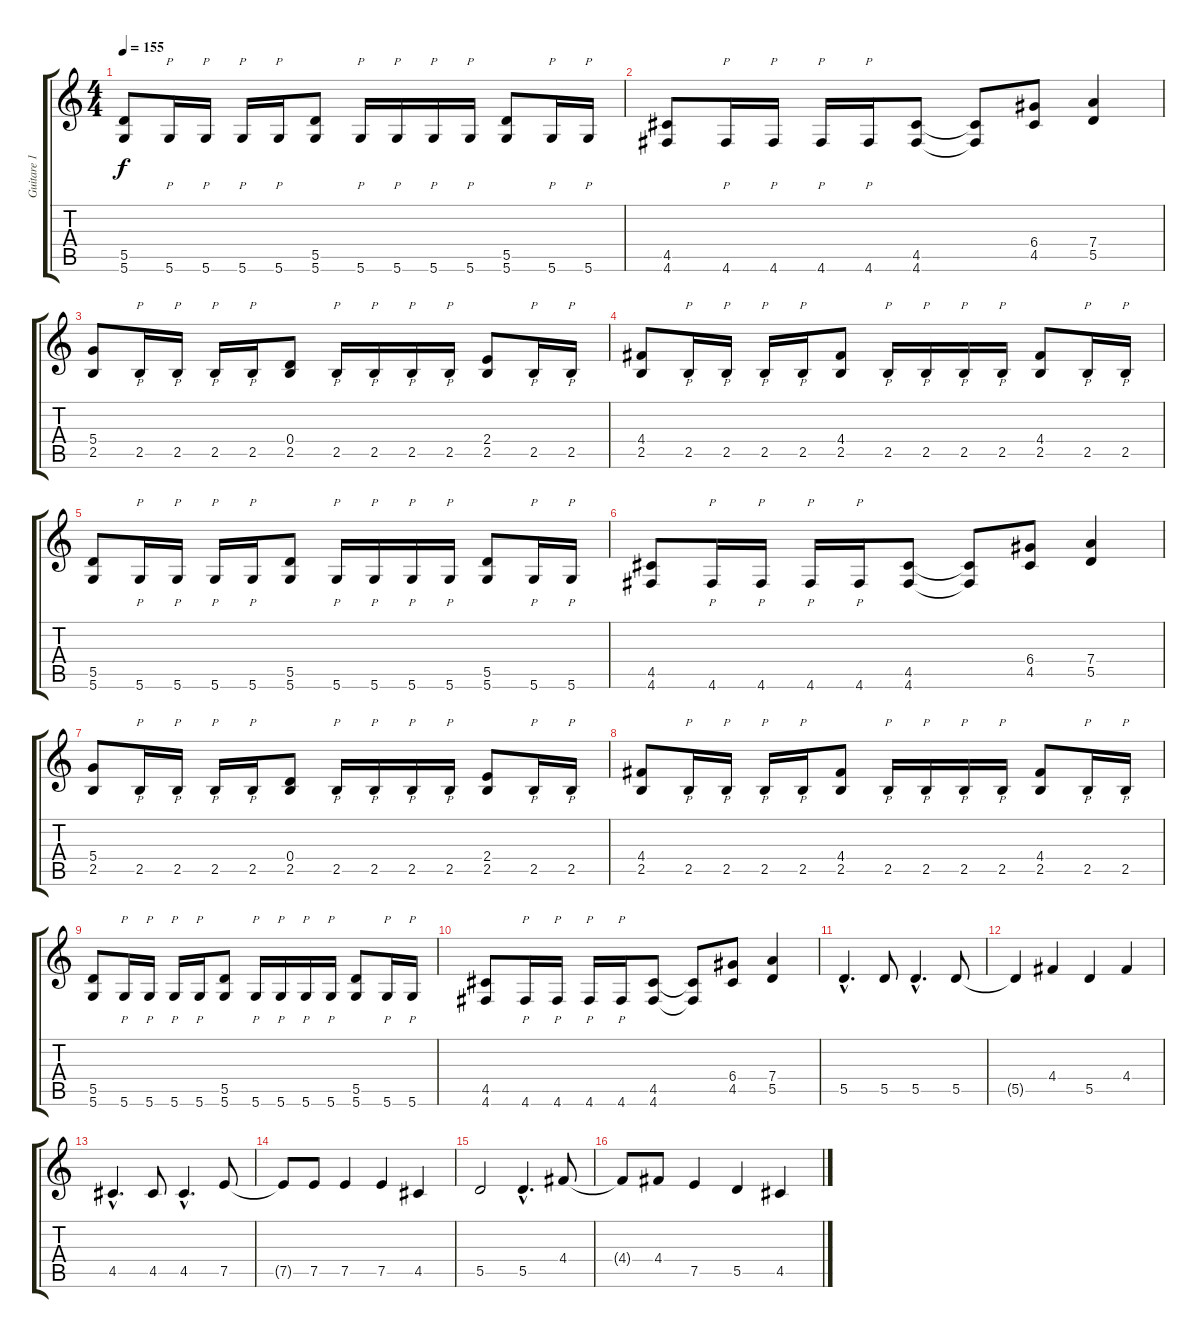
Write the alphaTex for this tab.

\track ("Guitare 1" "Guitare 1") {instrument distortionguitar}
\staff {score tabs}
\tuning (E4 B3 G3 D3 A2 D2) {hide}
\ts (4 4)
\tempo 155
\clef g2
\ks c
(5.5 5.6).8{dy f} 5.6.16{p} 5.6.16{p} 5.6.16{p} 5.6.16{p} (5.5 5.6).8 5.6.16{p} 5.6.16{p} 5.6.16{p} 5.6.16{p} (5.5 5.6).8 5.6.16{p} 5.6.16{p} |
(4.5 4.6).8 4.6.16{p} 4.6.16{p} 4.6.16{p} 4.6.16{p} (4.5 4.6).8 (4.5{t} 4.6{t}).8 (6.4 4.5).8 (7.4 5.5).4 |
(5.4 2.5).8 2.5.16{p} 2.5.16{p} 2.5.16{p} 2.5.16{p} (0.4 2.5).8 2.5.16{p} 2.5.16{p} 2.5.16{p} 2.5.16{p} (2.4 2.5).8 2.5.16{p} 2.5.16{p} |
(4.4 2.5).8 2.5.16{p} 2.5.16{p} 2.5.16{p} 2.5.16{p} (4.4 2.5).8 2.5.16{p} 2.5.16{p} 2.5.16{p} 2.5.16{p} (4.4 2.5).8 2.5.16{p} 2.5.16{p} |
(5.5 5.6).8 5.6.16{p} 5.6.16{p} 5.6.16{p} 5.6.16{p} (5.5 5.6).8 5.6.16{p} 5.6.16{p} 5.6.16{p} 5.6.16{p} (5.5 5.6).8 5.6.16{p} 5.6.16{p} |
(4.5 4.6).8 4.6.16{p} 4.6.16{p} 4.6.16{p} 4.6.16{p} (4.5 4.6).8 (4.5{t} 4.6{t}).8 (6.4 4.5).8 (7.4 5.5).4 |
(5.4 2.5).8 2.5.16{p} 2.5.16{p} 2.5.16{p} 2.5.16{p} (0.4 2.5).8 2.5.16{p} 2.5.16{p} 2.5.16{p} 2.5.16{p} (2.4 2.5).8 2.5.16{p} 2.5.16{p} |
(4.4 2.5).8 2.5.16{p} 2.5.16{p} 2.5.16{p} 2.5.16{p} (4.4 2.5).8 2.5.16{p} 2.5.16{p} 2.5.16{p} 2.5.16{p} (4.4 2.5).8 2.5.16{p} 2.5.16{p} |
(5.5 5.6).8 5.6.16{p} 5.6.16{p} 5.6.16{p} 5.6.16{p} (5.5 5.6).8 5.6.16{p} 5.6.16{p} 5.6.16{p} 5.6.16{p} (5.5 5.6).8 5.6.16{p} 5.6.16{p} |
(4.5 4.6).8 4.6.16{p} 4.6.16{p} 4.6.16{p} 4.6.16{p} (4.5 4.6).8 (4.5{t} 4.6{t}).8 (6.4 4.5).8 (7.4 5.5).4 |
5.5{hac}.4{d} 5.5.8 5.5{hac}.4{d} 5.5.8 |
5.5{t}.4 4.4.4 5.5.4 4.4.4 |
4.5{hac}.4{d} 4.5.8 4.5{hac}.4{d} 7.5.8 |
7.5{t}.8 7.5.8 7.5.4 7.5.4 4.5.4 |
5.5.2 5.5{hac}.4{d} 4.4.8 |
4.4{t}.8 4.4.8 7.5.4 5.5.4 4.5.4
